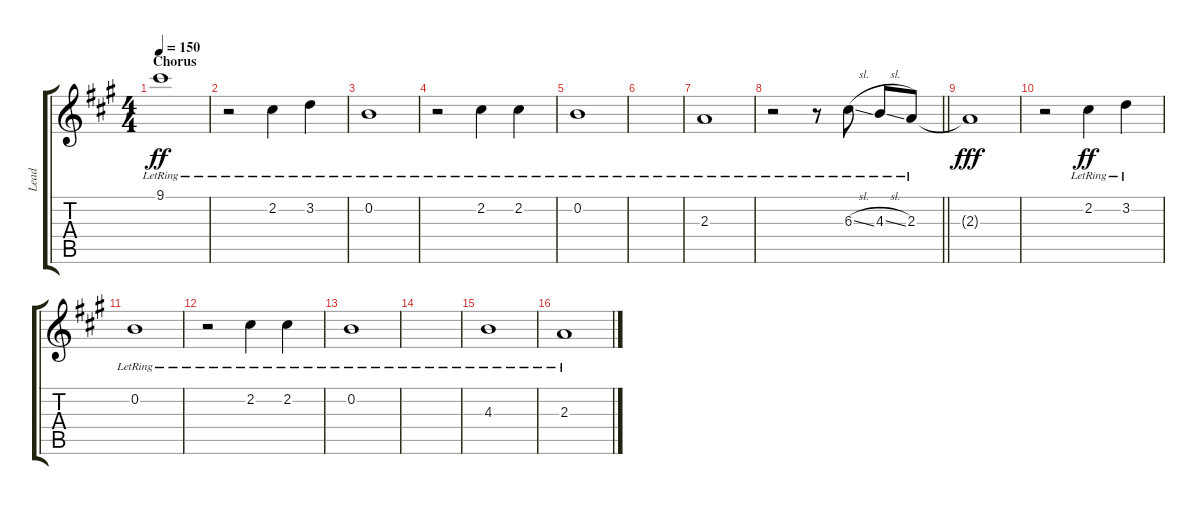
\track ("Lead " "Lead ") {instrument acousticguitarsteel}
\staff {score tabs}
\tuning (E4 B3 G3 D3 A2 E2) {hide}
\ts (4 4)
\section ("" "Chorus")
\tempo 150
\clef g2
\ks a
9.1{lr}.1{dy ff} |
r.2 2.2{lr}.4 3.2{lr}.4 |
0.2{lr}.1 |
r.2 2.2{lr}.4 2.2{lr}.4 |
0.2{lr}.1 |
|
2.3{lr}.1 |
\barLineRight lightlight
r.2 r.8 6.3{sl lr}.8 4.3{sl lr}.8 2.3{lr}.8 |
\section ("" "")
2.3{t}.1{dy fff} |
r.2 2.2{lr}.4{dy ff} 3.2{lr}.4 |
0.2{lr}.1 |
r.2 2.2{lr}.4 2.2{lr}.4 |
0.2{lr}.1 |
|
4.3{lr}.1 |
2.3{lr}.1
